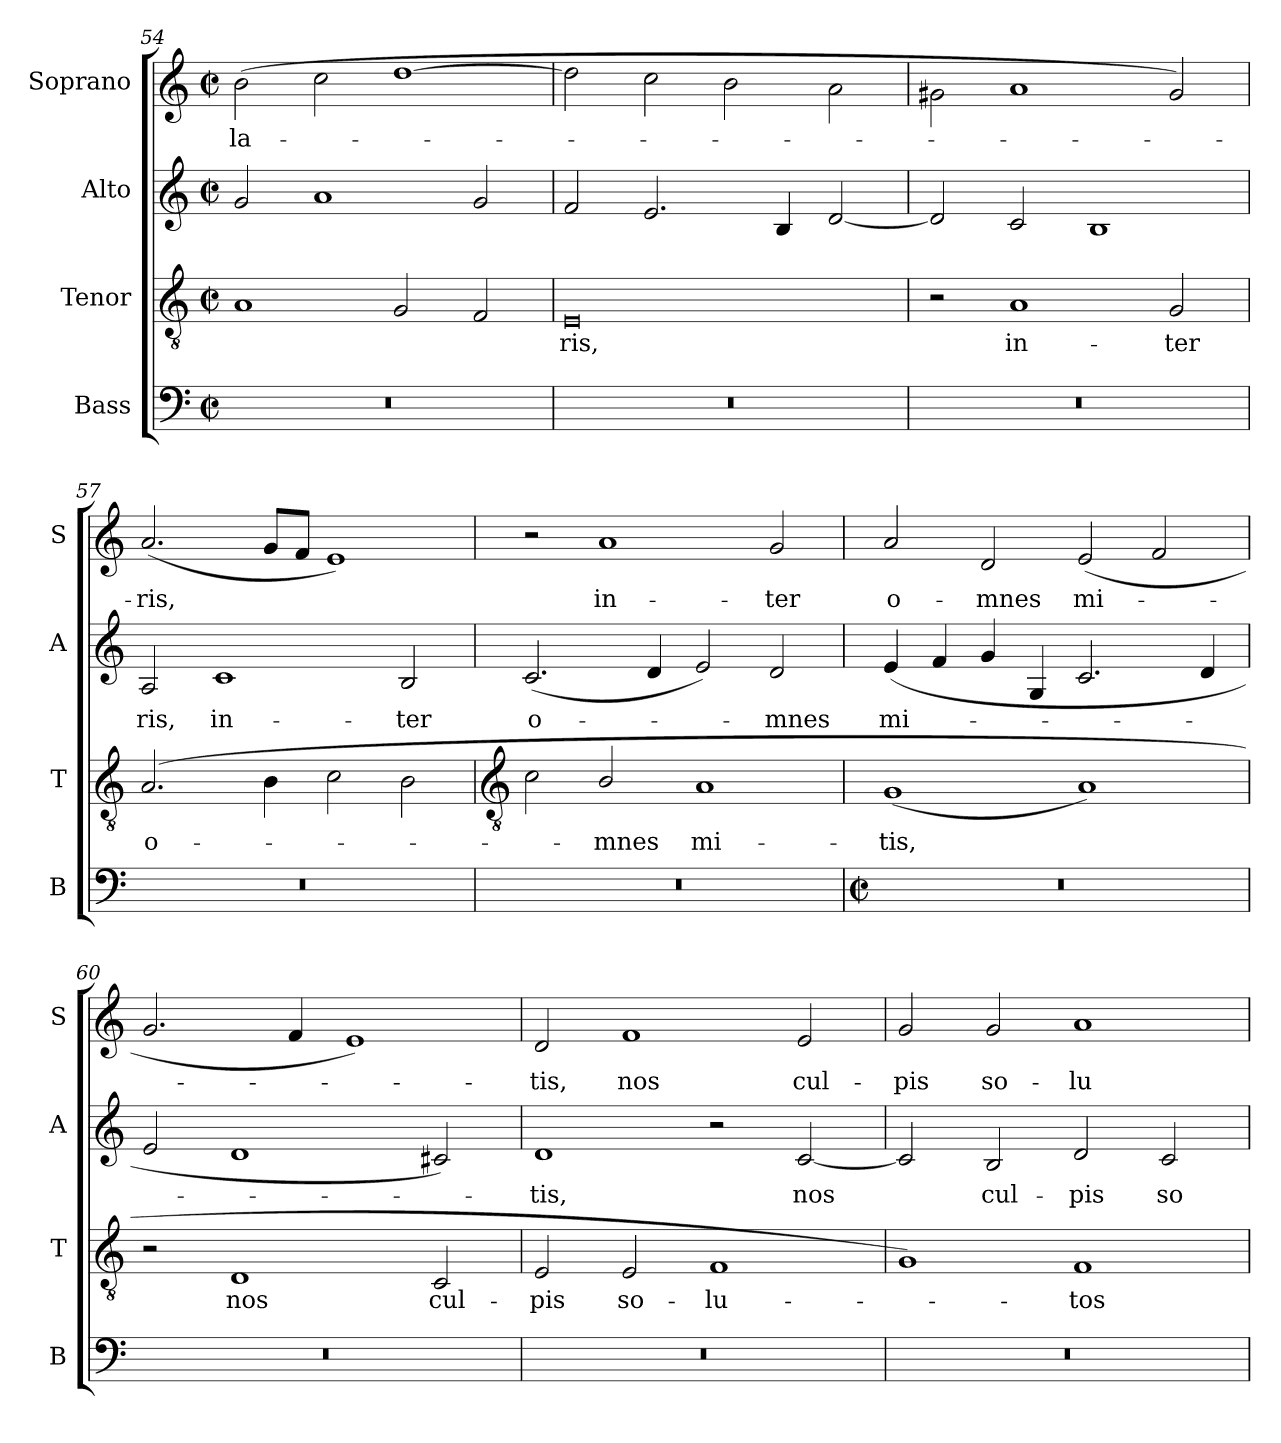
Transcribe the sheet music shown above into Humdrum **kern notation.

**kern	**kern	**text	**kern	**text	**kern	**text
*part4	*part3	*part3	*part2	*part2	*part1	*part1
*staff4	*staff3	*staff3	*staff2	*staff2	*staff1	*staff1
*I"Bass	*I"Tenor	*	*I"Alto	*	*I"Soprano	*
*I'B	*I'T	*	*I'A	*	*I'S	*
*clefF4	*clefGv2	*	*clefG2	*	*clefG2	*
*k[]	*k[]	*	*k[]	*	*k[]	*
*C:	*C:	*	*C:	*	*C:	*
*M4/2	*M4/2	*	*M4/2	*	*M4/2	*
*met(c|)	*met(c|)	*	*met(c|)	*	*met(c|)	*
=54	=54	=54	=54	=54	=54	=54
!	!	!	!	!	!	!LO:LY:b
0r	1A	.	2g	.	(>2b	-la-
.	.	.	1a	.	2cc	.
.	2G	.	.	.	[1dd	.
.	2F	.	2g	.	.	.
=55	=55	=55	=55	=55	=55	=55
!	!	!LO:LY:b	!	!	!	!
0r	0E	ris,	2f	.	2dd]	.
.	.	.	2.e	.	2cc	.
.	.	.	.	.	2b	.
.	.	.	4B	.	.	.
.	.	.	[2d	.	2a\	.
=56	=56	=56	=56	=56	=56	=56
0r	2r	.	2d]	.	2g#X\	.
!	!	!LO:LY:b	!	!	!	!
.	1A	in-	2c	.	1a\	.
.	.	.	1B	.	.	.
!	!	!LO:LY:b	!	!	!	!
.	2G	-ter	.	.	2g#)	.
=57	=57	=57	=57	=57	=57	=57
!	!	!LO:LY:b	!	!LO:LY:b	!	!LO:LY:b
0r	(<2.A	o-	2A	ris,	(<2.a	ris,
!	!	!	!	!LO:LY:b	!	!
.	.	.	1c	in-	.	.
.	4B	.	.	.	8gL	.
.	.	.	.	.	8fJ	.
.	2c	.	.	.	1e)	.
!	!	!	!	!LO:LY:b	!	!
.	2B	.	2B	-ter	.	.
!!LO:LB:g=z
=58	=58	=58	=58	=58	=58	=58
*	*clefGv2	*	*	*	*	*
!	!	!	!	!LO:LY:b	!	!
0r	2c	.	(<2.c	o-	2r	.
!	!	!LO:LY:b	!	!	!	!LO:LY:b
.	2B/	mnes	.	.	1a	in-
.	.	.	4d	.	.	.
!	!	!LO:LY:b	!	!	!	!
.	1A	mi-	2e)	.	.	.
!	!	!	!	!LO:LY:b	!	!LO:LY:b
.	.	.	2d	mnes	2g	-ter
!!LO:LB:g=z
=59	=59	=59	=59	=59	=59	=59
*M4/2	*	*	*	*	*	*
*met(c|)	*	*	*	*	*	*
!	!	!LO:LY:b	!	!LO:LY:b	!	!LO:LY:b
0r	(<1G	-tis,	(<4e	mi-	2a	o-
.	.	.	4f	.	.	.
!	!	!	!	!	!	!LO:LY:b
.	.	.	4g	.	2d	-mnes
.	.	.	4G	.	.	.
!	!	!	!	!	!	!LO:LY:b
.	1A)	.	2.c	.	(<2e	mi-
.	.	.	.	.	2f	.
.	.	.	4d	.	.	.
=60	=60	=60	=60	=60	=60	=60
0r	2r	.	2e	.	2.g	.
!	!	!LO:LY:b	!	!	!	!
.	1D	nos	1d	.	.	.
.	.	.	.	.	4f	.
.	.	.	.	.	1e)	.
!	!	!LO:LY:b	!	!	!	!
.	2C	cul-	2c#X)	.	.	.
=61	=61	=61	=61	=61	=61	=61
!	!	!LO:LY:b	!	!LO:LY:b	!	!LO:LY:b
0r	2E	-pis	1d	tis,	2d	-tis,
!	!	!LO:LY:b	!	!	!	!LO:LY:b
.	2E	so-	.	.	1f	nos
!	!	!LO:LY:b	!	!	!	!
.	1F	-lu-	2r	.	.	.
!	!	!	!	!LO:LY:b	!	!LO:LY:b
.	.	.	[2c	nos	2e	cul-
=62	=62	=62	=62	=62	=62	=62
!	!	!	!	!	!	!LO:LY:b
0r	1G)	.	2c]	.	2g	-pis
!	!	!	!	!LO:LY:b	!	!LO:LY:b
.	.	.	2B	cul-	2g	so-
!	!	!LO:LY:b	!	!LO:LY:b	!	!LO:LY:b
.	1F	tos	2d	-pis	1a	-lu-
!	!	!	!	!LO:LY:b	!	!
.	.	.	2c	so-	.	.
=	=	=	=	=	=	=
*-	*-	*-	*-	*-	*-	*-
